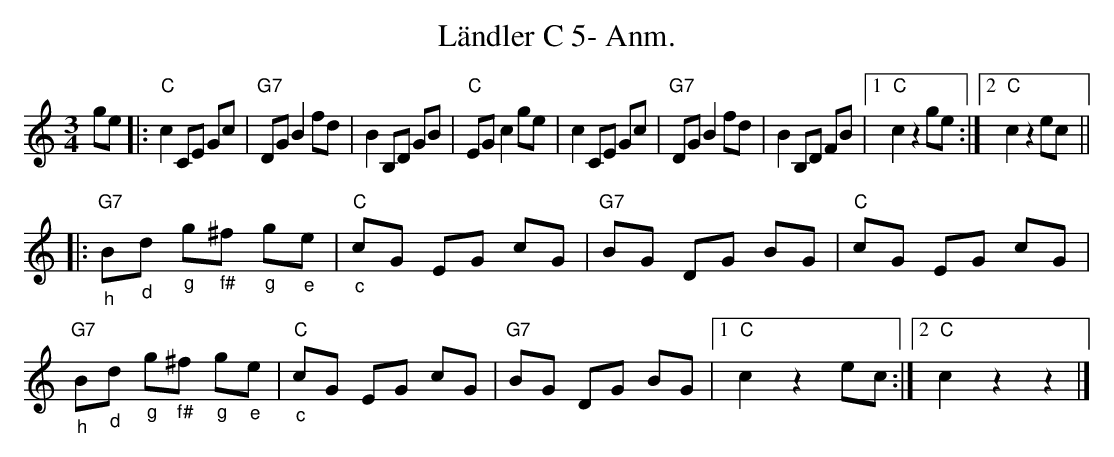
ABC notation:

X:1
T:Ländler C 5- Anm.
M:3/4
L:1/8
K:Cmaj
ge |: "C"c2 CE Gc | "G7"DG B2 fd | B2 B,D GB | "C"EG c2 ge | \
         c2 CE Gc | "G7"DG B2 fd | B2 B,D FB |1 "C"c2z2 ge :|2 "C"c2z2 ec ||
|: "G7""_h"B"_d"d "_g"g"_f#"^f "_g"g"_e"e | "C""_c"cG EG cG | "G7"BG DG BG | "C"cG EG cG | \
   "G7""_h"B"_d"d "_g"g"_f#"^f "_g"g"_e"e | "C""_c"cG EG cG | "G7"BG DG BG |1 "C"c2z2ec :|2 "C"c2z2z2 |]
